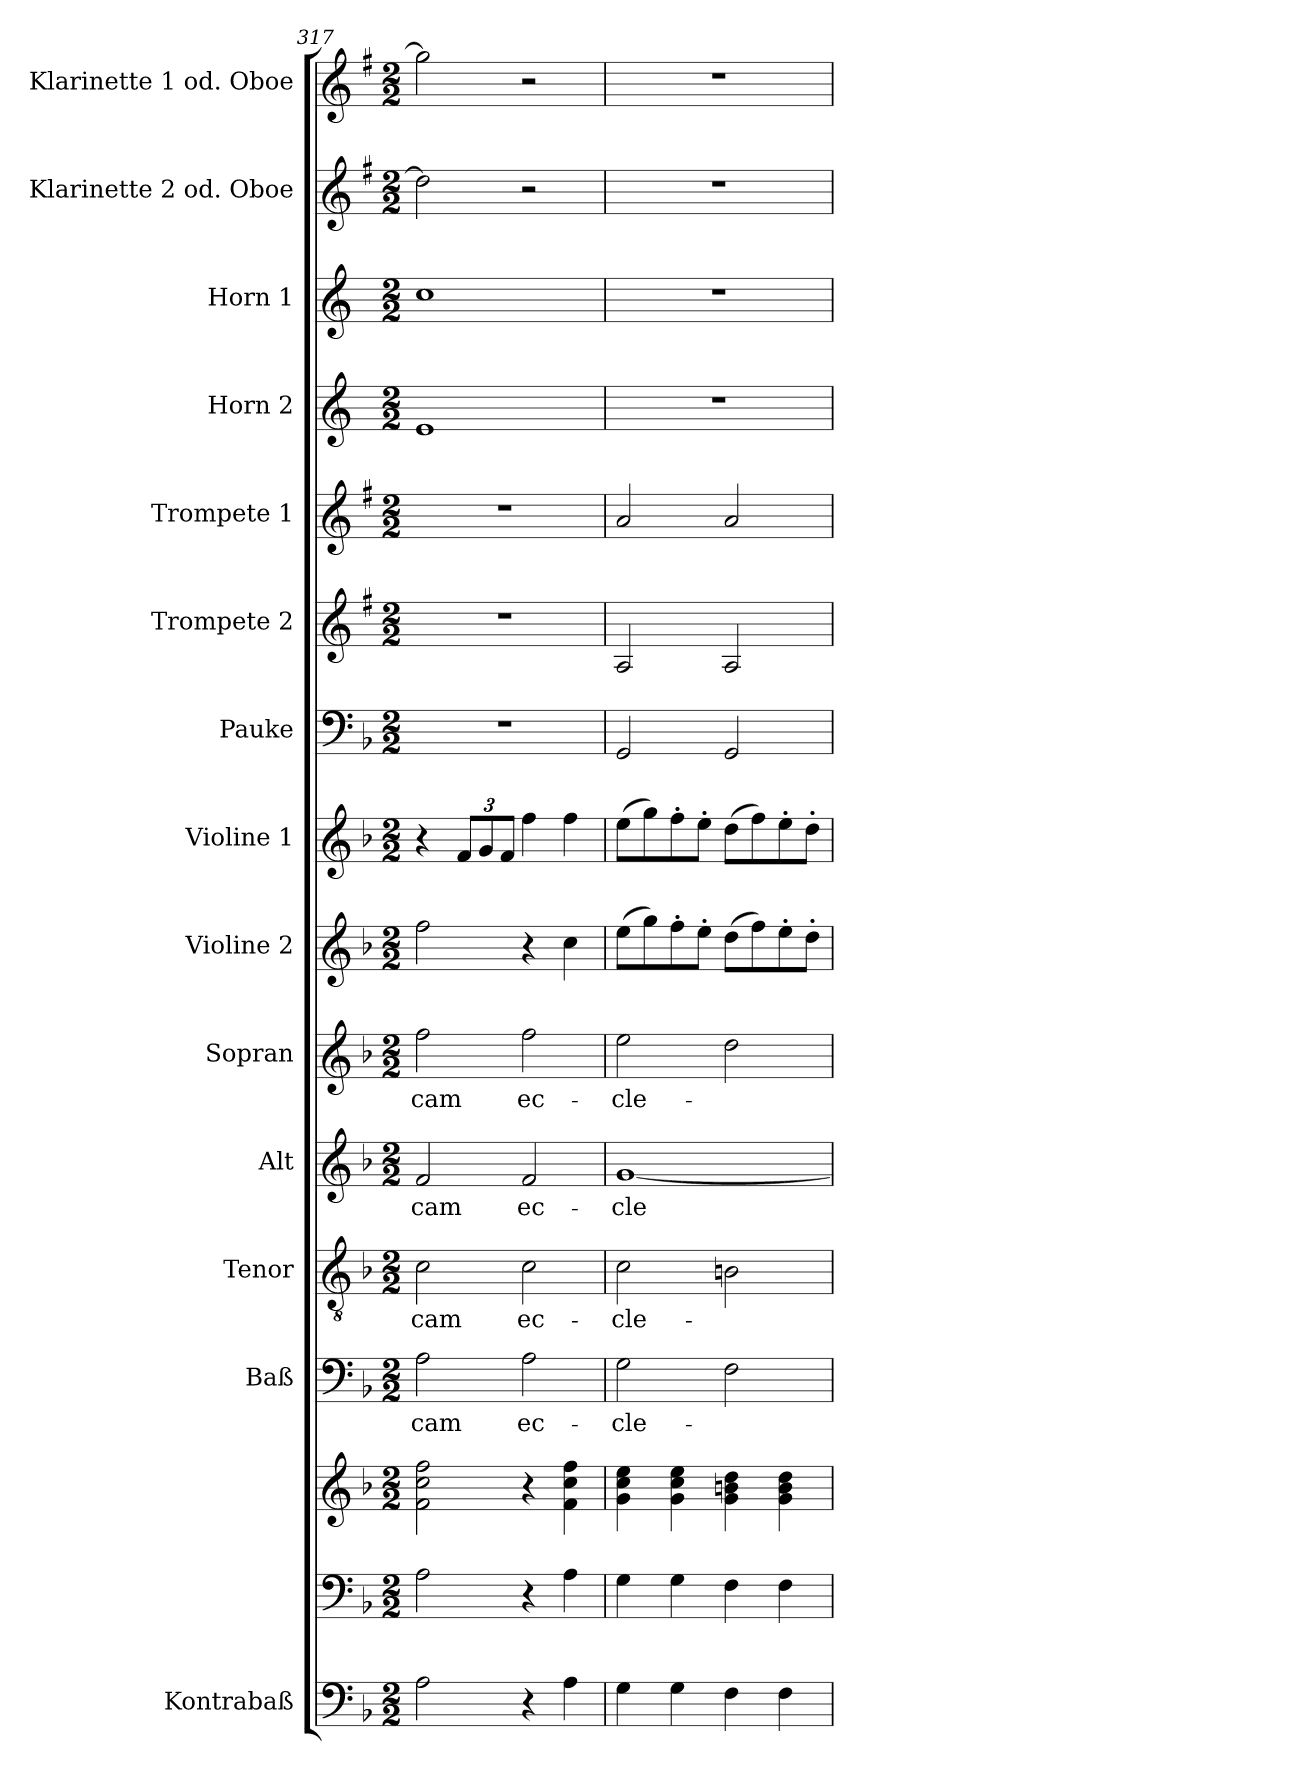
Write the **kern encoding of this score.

**kern	**kern	**kern	**kern	**text	**kern	**text	**kern	**text	**kern	**text	**kern	**kern	**kern	**kern	**kern	**kern	**kern	**kern	**kern
*part15	*part14	*part14	*part13	*part13	*part12	*part12	*part11	*part11	*part10	*part10	*part9	*part8	*part7	*part6	*part5	*part4	*part3	*part2	*part1
*staff16	*staff15	*staff14	*staff13	*staff13	*staff12	*staff12	*staff11	*staff11	*staff10	*staff10	*staff9	*staff8	*staff7	*staff6	*staff5	*staff4	*staff3	*staff2	*staff1
*I"Kontrabaß	*	*	*I"Baß	*	*I"Tenor	*	*I"Alt	*	*I"Sopran	*	*I"Violine 2	*I"Violine 1	*I"Pauke	*I"Trompete 2	*I"Trompete 1	*I"Horn 2	*I"Horn 1	*I"Klarinette 2 od. Oboe	*I"Klarinette 1 od. Oboe
*	*	*	*	*	*	*	*	*	*	*	*	*	*	*I'Tpt	*I'Tpt	*I'Hn	*I'Hn	*	*
*clefF4	*clefF4	*clefG2	*clefF4	*	*clefGv2	*	*clefG2	*	*clefG2	*	*clefG2	*clefG2	*clefF4	*clefG2	*clefG2	*clefG2	*clefG2	*clefG2	*clefG2
*ITrd7c12	*	*	*	*	*	*	*	*	*	*	*	*	*	*ITrd1c2	*ITrd1c2	*ITrd4c7	*ITrd4c7	*ITrd1c2	*ITrd1c2
*k[b-]	*k[b-]	*k[b-]	*k[b-]	*	*k[b-]	*	*k[b-]	*	*k[b-]	*	*k[b-]	*k[b-]	*k[b-]	*k[b-]	*k[b-]	*k[b-]	*k[b-]	*k[b-]	*k[b-]
*F:	*F:	*F:	*F:	*	*F:	*	*F:	*	*F:	*	*F:	*F:	*F:	*F:	*F:	*F:	*F:	*F:	*F:
*M2/2	*M2/2	*M2/2	*M2/2	*	*M2/2	*	*M2/2	*	*M2/2	*	*M2/2	*M2/2	*M2/2	*M2/2	*M2/2	*M2/2	*M2/2	*M2/2	*M2/2
=317	=317	=317	=317	=317	=317	=317	=317	=317	=317	=317	=317	=317	=317	=317	=317	=317	=317	=317	=317
!	!	!	!	!LO:LY:b	!	!LO:LY:b	!	!LO:LY:b	!	!LO:LY:b	!	!	!	!	!	!	!	!	!
2AA\	2A\	2f\ 2cc\ 2ff\	2A\	-cam	2c\	-cam	2f/	-cam	2ff\	-cam	2ff\	4r	1r	1r	1r	1A	1f	2cc\]	2ff\]
*	*	*	*	*	*	*	*	*	*	*	*	*Xbrackettup	*	*	*	*	*	*	*
.	.	.	.	.	.	.	.	.	.	.	.	12f/L	.	.	.	.	.	.	.
.	.	.	.	.	.	.	.	.	.	.	.	12g/	.	.	.	.	.	.	.
.	.	.	.	.	.	.	.	.	.	.	.	12f/J	.	.	.	.	.	.	.
!	!	!	!	!LO:LY:b	!	!LO:LY:b	!	!LO:LY:b	!	!LO:LY:b	!	!	!	!	!	!	!	!	!
4r	4r	4r	2A\	ec-	2c\	ec-	2f/	ec-	2ff\	ec-	4r	4ff\	.	.	.	.	.	2r	2r
4AA\	4A\	4f\ 4cc\ 4ff\	.	.	.	.	.	.	.	.	4cc\	4ff\	.	.	.	.	.	.	.
=318	=318	=318	=318	=318	=318	=318	=318	=318	=318	=318	=318	=318	=318	=318	=318	=318	=318	=318	=318
!	!	!	!	!LO:LY:b	!	!LO:LY:b	!	!LO:LY:b	!	!LO:LY:b	!	!	!	!	!	!	!	!	!
4GG\	4G\	4g\ 4cc\ 4ee\	2G\	-cle-	2c\	-cle-	[1g	-cle-	2ee\	-cle-	(>8ee\L	(>8ee\L	2GG/	2G/	2g/	1r	1r	1r	1r
.	.	.	.	.	.	.	.	.	.	.	8gg\)	8gg\)	.	.	.	.	.	.	.
4GG\	4G\	4g\ 4cc\ 4ee\	.	.	.	.	.	.	.	.	8ff'>\	8ff'>\	.	.	.	.	.	.	.
.	.	.	.	.	.	.	.	.	.	.	8ee'>\J	8ee'>\J	.	.	.	.	.	.	.
4FF\	4F\	4g\ 4bn\ 4dd\	2F\	.	2Bn\	.	.	.	2dd\	.	(>8dd\L	(>8dd\L	2GG/	2G/	2g/	.	.	.	.
.	.	.	.	.	.	.	.	.	.	.	8ff\)	8ff\)	.	.	.	.	.	.	.
4FF\	4F\	4g\ 4b\ 4dd\	.	.	.	.	.	.	.	.	8ee'>\	8ee'>\	.	.	.	.	.	.	.
.	.	.	.	.	.	.	.	.	.	.	8dd'>\J	8dd'>\J	.	.	.	.	.	.	.
=	=	=	=	=	=	=	=	=	=	=	=	=	=	=	=	=	=	=	=
*-	*-	*-	*-	*-	*-	*-	*-	*-	*-	*-	*-	*-	*-	*-	*-	*-	*-	*-	*-
